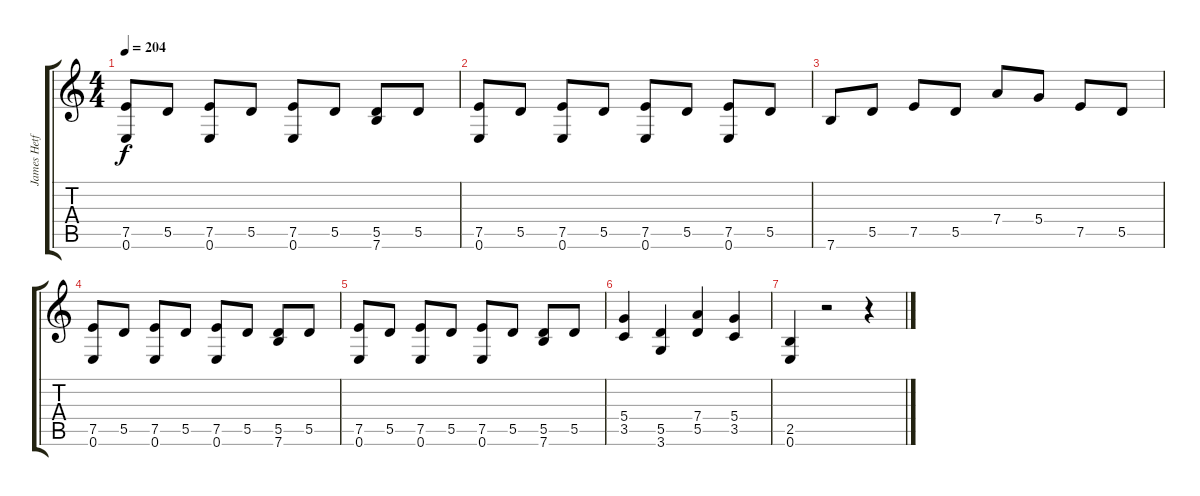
\track ("James Hetfield (Guitar 1)" "James Hetf") {instrument distortionguitar}
\staff {score tabs}
\tuning (E4 B3 G3 D3 A2 E2) {hide}
\ts (4 4)
\tempo 204
\clef g2
\ks c
(7.5 0.6).8{dy f} 5.5.8 (7.5 0.6).8 5.5.8 (7.5 0.6).8 5.5.8 (5.5 7.6).8 5.5.8 |
(7.5 0.6).8 5.5.8 (7.5 0.6).8 5.5.8 (7.5 0.6).8 5.5.8 (7.5 0.6).8 5.5.8 |
7.6.8 5.5.8 7.5.8 5.5.8 7.4.8 5.4.8 7.5.8 5.5.8 |
(7.5 0.6).8 5.5.8 (7.5 0.6).8 5.5.8 (7.5 0.6).8 5.5.8 (5.5 7.6).8 5.5.8 |
(7.5 0.6).8 5.5.8 (7.5 0.6).8 5.5.8 (7.5 0.6).8 5.5.8 (5.5 7.6).8 5.5.8 |
(5.4 3.5).4 (5.5 3.6).4 (7.4 5.5).4 (5.4 3.5).4 |
(2.5 0.6).4 r.2 r.4
